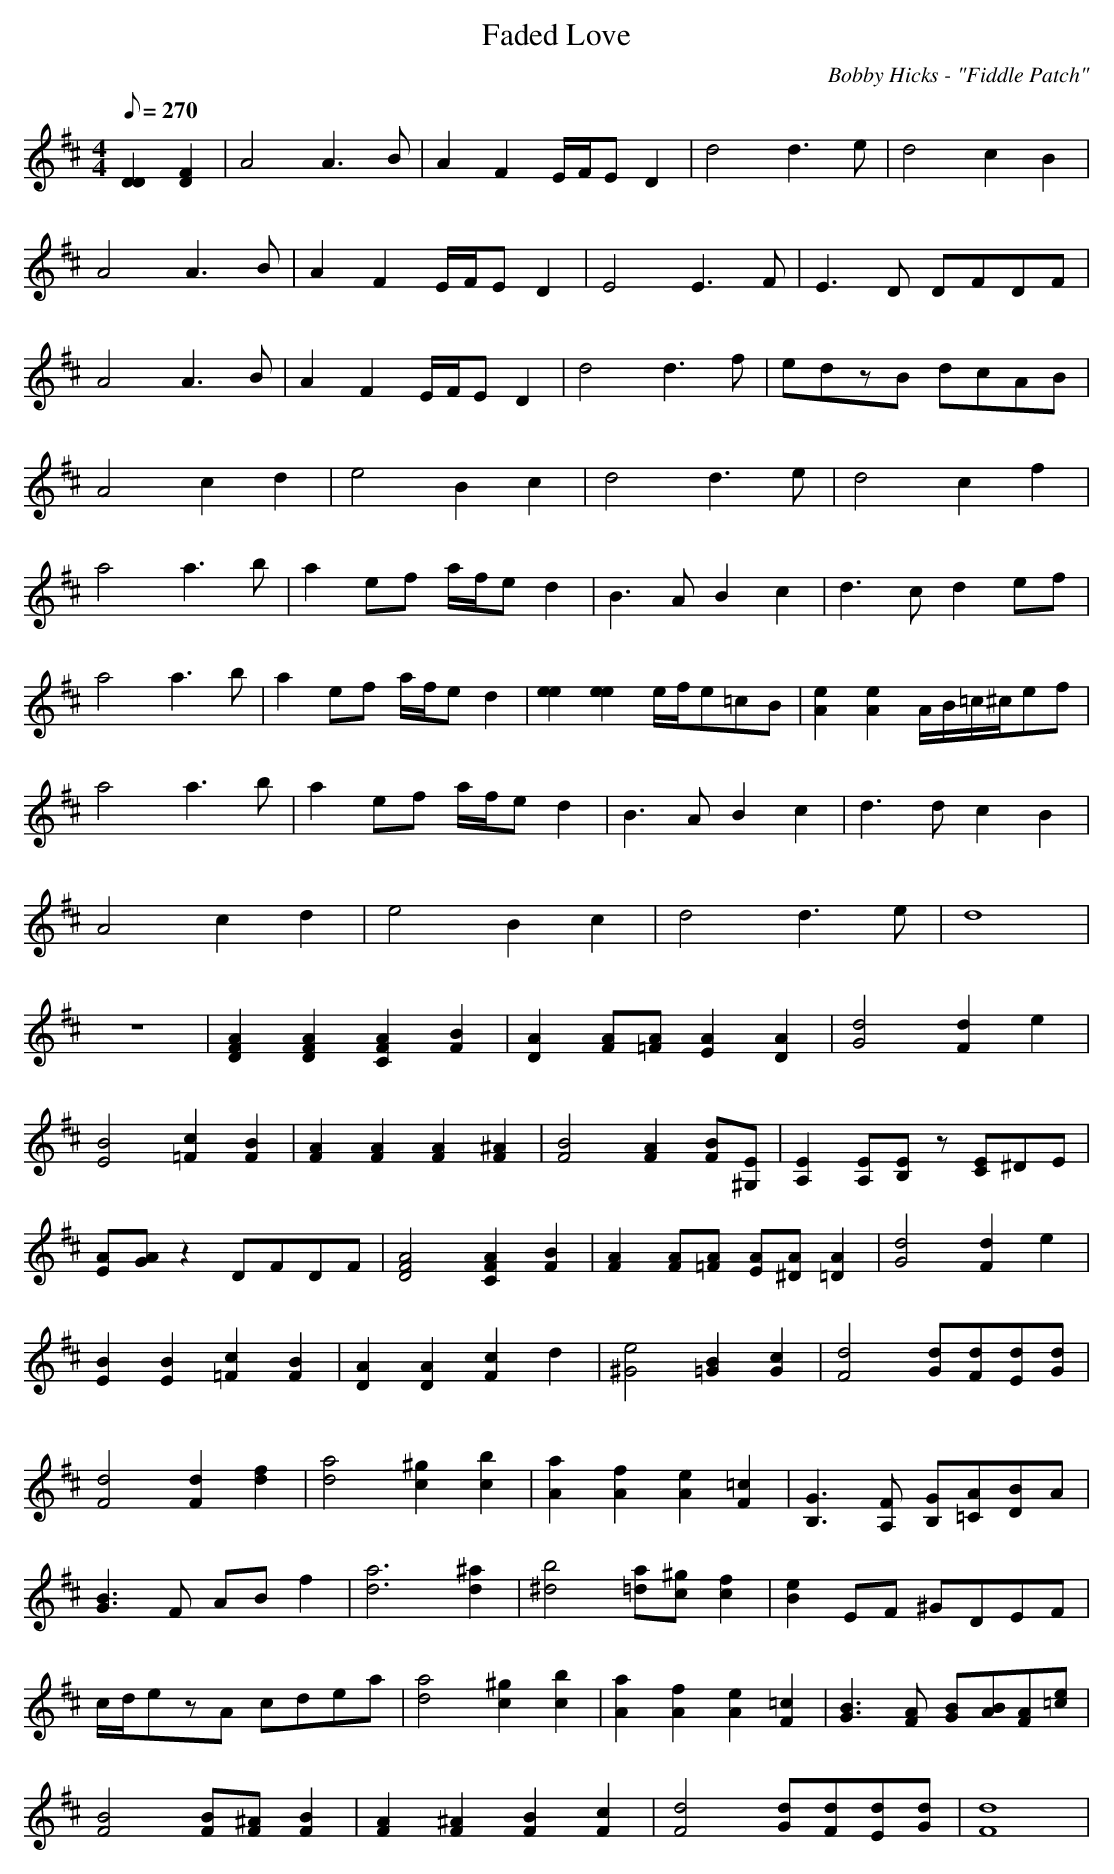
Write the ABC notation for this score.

X:1
T:Faded Love
C:Bobby Hicks - "Fiddle Patch"
M:4/4
L:1/8
Q:1/8=270
K:D
[D2D2][F2D2]|A4 A3B|A2F2 E/F/ED2|d4 d3e|d4 c2B2|
A4 A3B|A2F2 E/F/ED2|E4 E3F|E3D DFDF|
A4 A3B|A2F2 E/F/ED2|d4 d3f|edzB dcAB|
A4 c2d2|e4 B2c2|d4 d3e|d4 c2f2|
a4 a3b|a2ef a/f/ed2|B3A B2c2|d3c d2ef|
a4 a3b|a2ef a/f/ed2|[e2e2][e2e2] e/f/e=cB|[e2A2][e2A2] A/B/=c/^c/ef|
a4 a3b|a2ef a/f/ed2|B3A B2c2|d3d c2B2|
A4 c2d2|e4 B2c2|d4 d3e|d8|
z8|[A2F2D2][A2F2D2] [A2F2C2][B2F2]|[A2D2][AF][A=F] [A2E2][A2D2]|[d4G4] [d2F2]e2|
[B4E4] [c2=F2][B2F2]|[A2F2][A2F2] [A2F2][^A2F2]|[B4F4] [A2F2][BF][E^G,]| [E2A,2][EA,][EB,] z[EC]^DE|
[AE][AG]z2 DFDF|[A4F4D4] [A2F2C2][B2F2]|[A2F2][AF][A=F] [AE][A^D][A2=D2] |[d4G4] [d2F2]e2|
[B2E2][B2E2] [c2=F2][B2F2]|[A2D2][A2D2] [c2F2]d2|[e4^G4] [B2=G2][c2G2]|[d4F4] [dG][dF][dE][dG]|
[d4F4] [d2F2][f2d2]|[a4d4] [^g2c2][b2c2]|[a2A2][f2A2] [e2A2][=c2F2]|[G3B,3][FA,] [GB,][A=C][BD]A|
[B3G3]F ABf2|[a6d6][^a2d2]|[b4^d4] [a=d][^gc][f2c2]|[e2B2]EF ^GDEF|
c/d/ezA cdea|[a4d4] [^g2c2][b2c2]|[a2A2][f2A2] [e2A2][=c2F2]|[B3G3][AF] [BG][BA][AF][e=c]|
[B4F4] [BF][^AF][B2F2]|[A2F2][^A2F2] [B2F2][c2F2]|[d4F4] [dG][dF][dE][dG]|[d8F8]|
